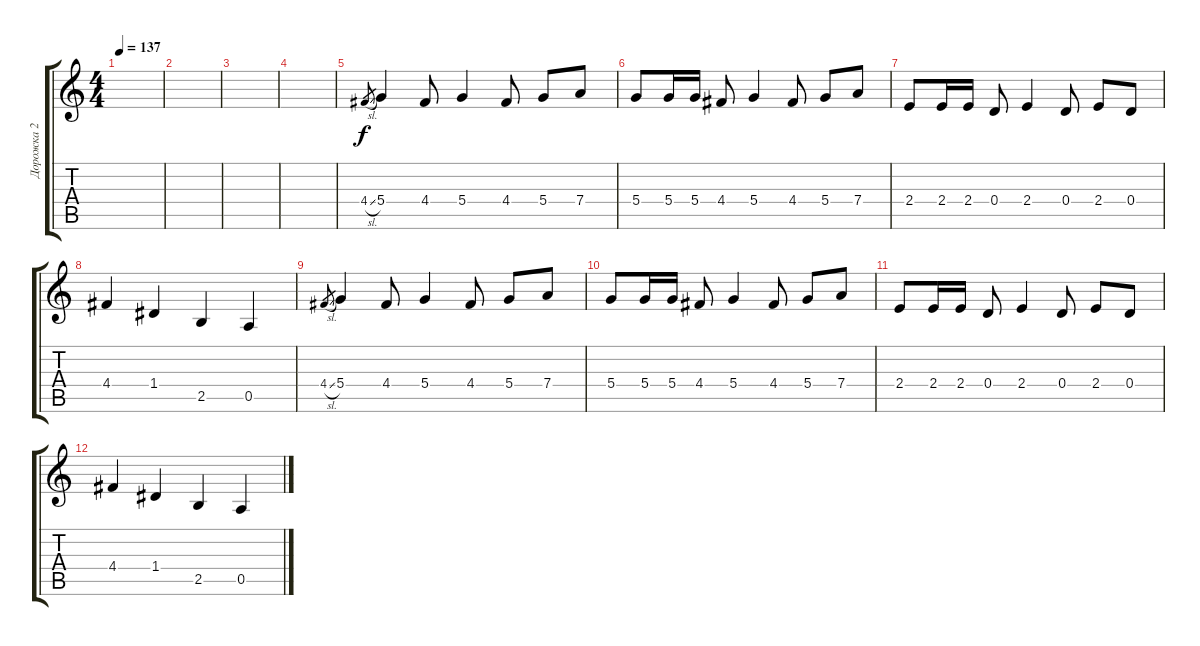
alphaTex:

\track ("Дорожка 2" "Дорожка 2") {instrument distortionguitar}
\staff {score tabs}
\tuning (E4 B3 G3 D3 A2 E2) {hide}
\ts (4 4)
\tempo 137
\clef g2
\ks c
|
|
|
|
4.4{sl}.8{gr} 5.4.4 4.4.8 5.4.4 4.4.8 5.4.8 7.4.8 |
5.4.8 5.4.16 5.4.16 4.4.8 5.4.4 4.4.8 5.4.8 7.4.8 |
2.4.8 2.4.16 2.4.16 0.4.8 2.4.4 0.4.8 2.4.8 0.4.8 |
4.4.4 1.4.4 2.5.4 0.5.4 |
4.4{sl}.8{gr} 5.4.4 4.4.8 5.4.4 4.4.8 5.4.8 7.4.8 |
5.4.8 5.4.16 5.4.16 4.4.8 5.4.4 4.4.8 5.4.8 7.4.8 |
2.4.8 2.4.16 2.4.16 0.4.8 2.4.4 0.4.8 2.4.8 0.4.8 |
4.4.4 1.4.4 2.5.4 0.5.4
